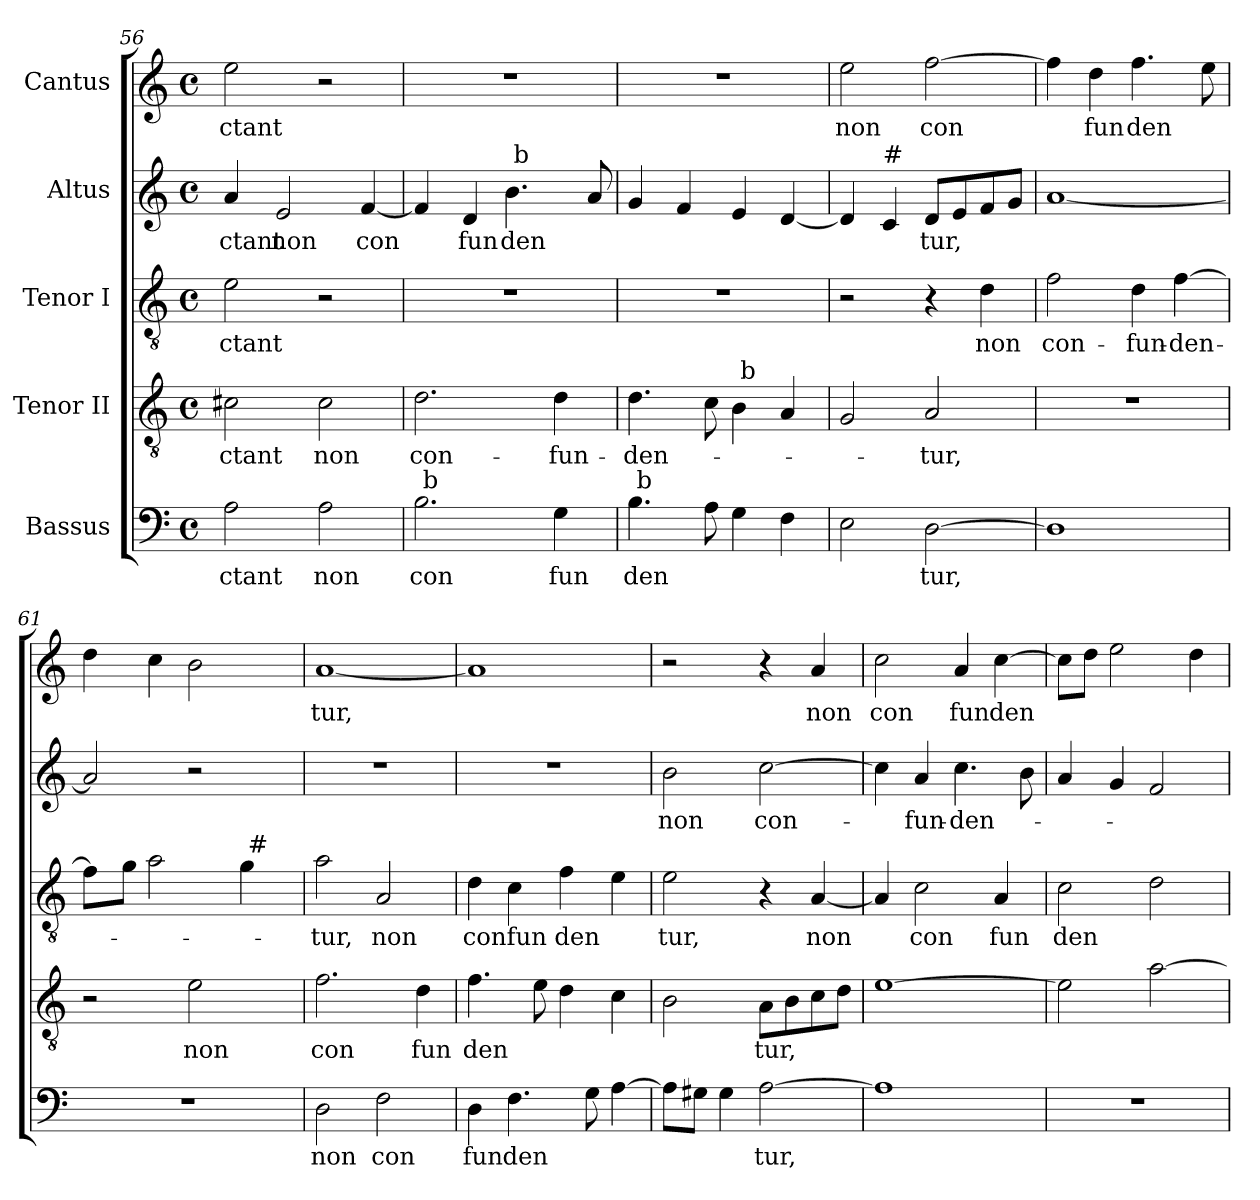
**kern	**text	**kern	**text	**kern	**text	**kern	**text	**kern	**text
*part5	*part5	*part4	*part4	*part3	*part3	*part2	*part2	*part1	*part1
*staff5	*staff5	*staff4	*staff4	*staff3	*staff3	*staff2	*staff2	*staff1	*staff1
*I"Bassus	*	*I"Tenor II	*	*I"Tenor I	*	*I"Altus	*	*I"Cantus	*
*clefF4	*	*clefGv2	*	*clefGv2	*	*clefG2	*	*clefG2	*
*M4/4	*	*M4/4	*	*M4/4	*	*M4/4	*	*M4/4	*
*met(c)	*	*met(c)	*	*met(c)	*	*met(c)	*	*met(c)	*
=56	=56	=56	=56	=56	=56	=56	=56	=56	=56
!	!LO:LY:b:cj	!	!LO:LY:b:cj	!	!LO:LY:b:cj	!	!LO:LY:b:cj	!	!LO:LY:b:cj
2A\	ctant	2c#X\	-ctant	2e\	-ctant	4a/	ctant	2ee\	ctant
!	!	!	!	!	!	!	!LO:LY:b:cj	!	!
.	.	.	.	.	.	2e/	non	.	.
!	!LO:LY:b:cj	!	!LO:LY:b:cj	!	!	!	!	!	!
2A\	non	2c#\	non	2r	.	.	.	2r	.
!	!	!	!	!	!	!	!LO:LY:b	!	!
.	.	.	.	.	.	[<4f/	con	.	.
=57	=57	=57	=57	=57	=57	=57	=57	=57	=57
!	!LO:LY:b:cj	!	!LO:LY:b:cj	!	!	!	!	!	!
*^	*	*	*	*	*	*^	*	*	*
2.B\	64ryy	con	2.d\	con-	1r	.	4f/]	2ryy	.	1r	.
!	!LO:TX:a:t=b	!	!	!	!	!	!	!	!	!	!
.	2ryy	.	.	.	.	.	.	.	.	.	.
!	!	!	!	!	!	!	!	!	!LO:LY:b:cj	!	!
.	.	.	.	.	.	.	4d/	.	fun	.	.
!	!	!	!	!	!	!	!	!	!LO:LY:b	!	!
.	.	.	.	.	.	.	4.b\	64ryy	den	.	.
!	!	!	!	!	!	!	!	!LO:TX:a:t=b	!	!	!
.	4ryy	.	.	.	.	.	.	4ryy	.	.	.
!	!	!LO:LY:b:cj	!	!LO:LY:b:cj	!	!	!	!	!	!	!
4G\	.	fun	4d\	-fun-	.	.	.	.	.	.	.
.	8...ryy	.	.	.	.	.	.	8...ryy	.	.	.
.	.	.	.	.	.	.	8a/	.	.	.	.
=58	=58	=58	=58	=58	=58	=58	=58	=58	=58	=58	=58
!	!	!LO:LY:b	!	!LO:LY:b	!	!	!	!	!	!	!
*	*	*	*^	*	*	*	*v	*v	*	*	*
4.B\	64ryy	den	4.d\	2ryy	-den-	1r	.	4g/	.	1r	.
!	!LO:TX:a:t=b	!	!	!	!	!	!	!	!	!	!
.	2ryy	.	.	.	.	.	.	.	.	.	.
.	.	.	.	.	.	.	.	4f/	.	.	.
8A\	.	.	8c\	.	.	.	.	.	.	.	.
4G\	.	.	4B\	64ryy	.	.	.	4e/	.	.	.
!	!	!	!	!LO:TX:a:t=b	!	!	!	!	!	!	!
.	4ryy	.	.	4ryy	.	.	.	.	.	.	.
4F\	.	.	4A/	.	.	.	.	[<4d/	.	.	.
.	8...ryy	.	.	8...ryy	.	.	.	.	.	.	.
=59	=59	=59	=59	=59	=59	=59	=59	=59	=59	=59	=59
!	!	!	!	!	!	!	!	!	!	!	!LO:LY:b:cj
*v	*v	*	*	*	*	*	*	*	*	*	*
*	*	*v	*v	*	*	*	*	*	*	*
2E\	.	2G/	.	2r	.	4d/]	.	2ee\	non
!	!	!	!	!	!	!LO:TX:a:t=#	!	!	!
.	.	.	.	.	.	4c/	.	.	.
!	!LO:LY:b	!	!LO:LY:b:cj	!	!	!	!LO:LY:b	!	!LO:LY:b
[>2D\	tur,	2A/	-tur,	4r	.	8d/L	tur,	[>2ff\	con
.	.	.	.	.	.	8e/	.	.	.
!	!	!	!	!	!LO:LY:b:cj	!	!	!	!
.	.	.	.	4d\	non	8f/	.	.	.
.	.	.	.	.	.	8g/J	.	.	.
=60	=60	=60	=60	=60	=60	=60	=60	=60	=60
!	!	!	!	!	!LO:LY:b:cj	!	!	!	!
1D]	.	1r	.	2f\	con-	[>1a	.	4ff\]	.
!	!	!	!	!	!	!	!	!	!LO:LY:b:cj
.	.	.	.	.	.	.	.	4dd\	fun
!	!	!	!	!	!LO:LY:b:cj	!	!	!	!LO:LY:b
.	.	.	.	4d\	-fun-	.	.	4.ff\	den
!	!	!	!	!	!LO:LY:b	!	!	!	!
.	.	.	.	[>4f\	-den-	.	.	.	.
.	.	.	.	.	.	.	.	8ee\	.
!!LO:LB:g=z
=61	=61	=61	=61	=61	=61	=61	=61	=61	=61
*	*	*	*	*^	*	*	*	*^	*
*	*	*	*	*	*^	*	*	*	*	*	*
1r	.	2r	.	8f\L]	16ryy	2ryy	.	2a/]	.	4dd\	16.ryy	.
.	.	.	.	.	2...ryy	.	.	.	.	.	.	.
.	.	.	.	.	.	.	.	.	.	.	2ryy	.
.	.	.	.	8g\J	.	.	.	.	.	.	.	.
.	.	.	.	2a\	.	.	.	.	.	4cc\	.	.
!	!	!	!LO:LY:b:cj	!	!	!	!	!	!	!	!	!
.	.	2e\	non	.	.	4ryy	.	2r	.	2b\	.	.
.	.	.	.	.	.	.	.	.	.	.	4ryy	.
.	.	.	.	4g\	.	64ryy	.	.	.	.	.	.
!	!	!	!	!	!	!LO:TX:a:t=#	!	!	!	!	!	!
.	.	.	.	.	.	8...ryy	.	.	.	.	.	.
.	.	.	.	.	.	.	.	.	.	.	8ryy	.
.	.	.	.	.	.	.	.	.	.	.	32ryy	.
=62	=62	=62	=62	=62	=62	=62	=62	=62	=62	=62	=62	=62
!	!LO:LY:b:cj	!	!LO:LY:b:cj	!	!	!	!LO:LY:b:cj	!	!	!	!	!LO:LY:b:cj
*	*	*	*	*v	*v	*v	*	*	*	*v	*v	*
2D\	non	2.f\	con	2a\	-tur,	1r	.	[<1a	tur,
!	!LO:LY:b:cj	!	!	!	!LO:LY:b:cj	!	!	!	!
2F\	con	.	.	2A/	non	.	.	.	.
!	!	!	!LO:LY:b:cj	!	!	!	!	!	!
.	.	4d\	fun	.	.	.	.	.	.
=63	=63	=63	=63	=63	=63	=63	=63	=63	=63
!	!LO:LY:b:cj	!	!LO:LY:b	!	!LO:LY:b	!	!	!	!
4D\	fun	4.f\	den	4d\	confun	1r	.	1a]	.
!	!LO:LY:b	!	!	!	!	!	!	!	!
4.F\	den	.	.	4c\	.	.	.	.	.
.	.	8e\	.	.	.	.	.	.	.
!	!	!	!	!	!LO:LY:b	!	!	!	!
.	.	4d\	.	4f\	den	.	.	.	.
8G\	.	.	.	.	.	.	.	.	.
[>4A\	.	4c\	.	4e\	.	.	.	.	.
=64	=64	=64	=64	=64	=64	=64	=64	=64	=64
!	!	!	!	!	!LO:LY:b:cj	!	!LO:LY:b:cj	!	!
8A\L]	.	2B\	.	2e\	tur,	2b\	non	2r	.
8G#X\J	.	.	.	.	.	.	.	.	.
4G#\	.	.	.	.	.	.	.	.	.
!	!LO:LY:b	!	!LO:LY:b	!	!	!	!LO:LY:b	!	!
[>2A\	tur,	8A\L	tur,	4r	.	[>2cc\	con-	4r	.
.	.	8B\	.	.	.	.	.	.	.
!	!	!	!	!	!LO:LY:b	!	!	!	!LO:LY:b:cj
.	.	8c\	.	[<4A/	non	.	.	4a/	non
.	.	8d\J	.	.	.	.	.	.	.
=65	=65	=65	=65	=65	=65	=65	=65	=65	=65
!	!	!	!	!	!	!	!	!	!LO:LY:b:cj
1A]	.	[>1e	.	4A/]	.	4cc\]	.	2cc\	con
!	!	!	!	!	!LO:LY:b:cj	!	!LO:LY:b:cj	!	!
.	.	.	.	2c\	con	4a/	-fun-	.	.
!	!	!	!	!	!	!	!LO:LY:b	!	!LO:LY:b:cj
.	.	.	.	.	.	4.cc\	-den-	4a/	fun
!	!	!	!	!	!LO:LY:b:cj	!	!	!	!LO:LY:b
.	.	.	.	4A/	fun	.	.	[>4cc\	den
.	.	.	.	.	.	8b\	.	.	.
=66	=66	=66	=66	=66	=66	=66	=66	=66	=66
!	!	!	!	!	!LO:LY:b	!	!	!	!
1r	.	2e\]	.	2c\	den	4a/	.	8cc\L]	.
.	.	.	.	.	.	.	.	8dd\J	.
.	.	.	.	.	.	4g/	.	2ee\	.
.	.	[>2a\	.	2d\	.	2f/	.	.	.
.	.	.	.	.	.	.	.	4dd\	.
=	=	=	=	=	=	=	=	=	=
*-	*-	*-	*-	*-	*-	*-	*-	*-	*-
